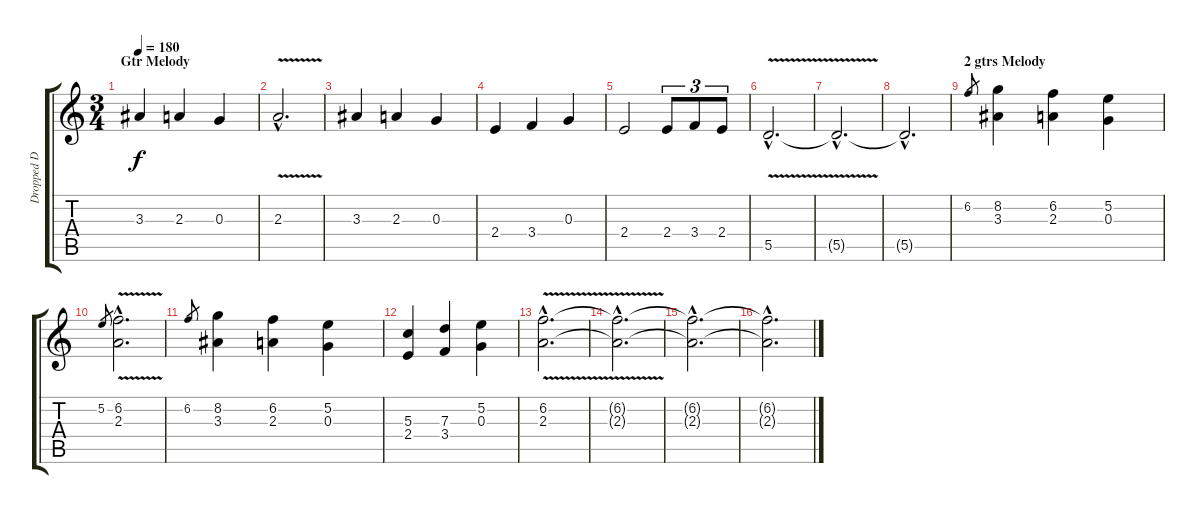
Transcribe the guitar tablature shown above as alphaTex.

\track ("Dropped D - Acustic" "Dropped D ") {instrument acousticguitarsteel}
\staff {score tabs}
\tuning (E4 B3 G3 D3 A2 D2) {hide}
\ts (3 4)
\section ("" "Gtr Melody")
\tempo 180
\clef g2
\ks c
3.3.4{dy f} 2.3.4 0.3.4 |
2.3{v hac}.2{d} |
3.3.4 2.3.4 0.3.4 |
2.4.4 3.4.4 0.3.4 |
2.4.2 2.4.8{tu (3 2)} 3.4.8{tu (3 2)} 2.4.8{tu (3 2)} |
5.5{v hac}.2{d} |
5.5{hac t}.2{d} |
5.5{hac t}.2{d} |
\section ("" "2 gtrs Melody")
6.2.8{gr} (8.2 3.3).4 (6.2 2.3).4 (5.2 0.3).4 |
5.2.8{gr} (6.2{v hac} 2.3{v hac}).2{d} |
6.2.8{gr} (8.2 3.3).4 (6.2 2.3).4 (5.2 0.3).4 |
(5.3 2.4).4 (7.3 3.4).4 (5.2 0.3).4 |
(6.2{v hac} 2.3{v hac}).2{d} |
(6.2{hac t} 2.3{hac t}).2{d} |
(6.2{hac t} 2.3{hac t}).2{d} |
(6.2{hac t} 2.3{hac t}).2{d}
